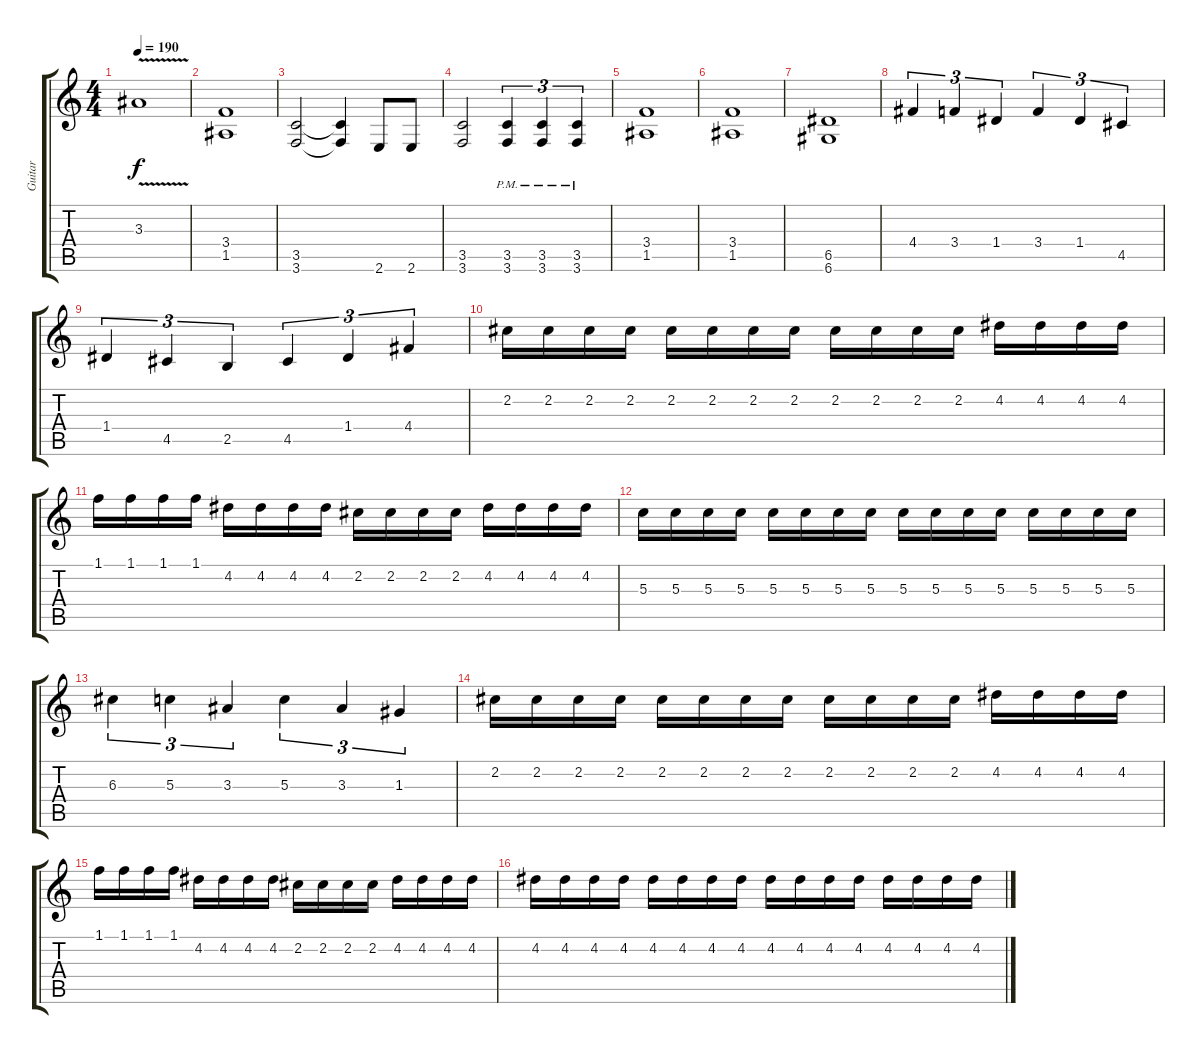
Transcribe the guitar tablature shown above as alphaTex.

\track ("Guitar " "Guitar ") {instrument distortionguitar}
\staff {score tabs}
\tuning (E4 B3 G3 D3 A2 D2) {hide}
\ts (4 4)
\tempo 190
\clef g2
\ks c
3.3{v}.1{dy f} |
(3.4 1.5).1 |
(3.5 3.6).2 (3.5{t} 3.6{t}).4 2.6.8 2.6.8 |
(3.5 3.6).2 (3.5{pm} 3.6{pm}).4{tu (3 2)} (3.5{pm} 3.6).4{tu (3 2)} (3.5{pm} 3.6).4{tu (3 2)} |
(3.4 1.5).1 |
(3.4 1.5).1 |
(6.5 6.6).1 |
4.4.4{tu (3 2)} 3.4.4{tu (3 2)} 1.4.4{tu (3 2)} 3.4.4{tu (3 2)} 1.4.4{tu (3 2)} 4.5.4{tu (3 2)} |
1.4.4{tu (3 2)} 4.5.4{tu (3 2)} 2.5.4{tu (3 2)} 4.5.4{tu (3 2)} 1.4.4{tu (3 2)} 4.4.4{tu (3 2)} |
2.2.16 2.2.16 2.2.16 2.2.16 2.2.16 2.2.16 2.2.16 2.2.16 2.2.16 2.2.16 2.2.16 2.2.16 4.2.16 4.2.16 4.2.16 4.2.16 |
1.1.16 1.1.16 1.1.16 1.1.16 4.2.16 4.2.16 4.2.16 4.2.16 2.2.16 2.2.16 2.2.16 2.2.16 4.2.16 4.2.16 4.2.16 4.2.16 |
5.3.16 5.3.16 5.3.16 5.3.16 5.3.16 5.3.16 5.3.16 5.3.16 5.3.16 5.3.16 5.3.16 5.3.16 5.3.16 5.3.16 5.3.16 5.3.16 |
6.3.4{tu (3 2)} 5.3.4{tu (3 2)} 3.3.4{tu (3 2)} 5.3.4{tu (3 2)} 3.3.4{tu (3 2)} 1.3.4{tu (3 2)} |
2.2.16 2.2.16 2.2.16 2.2.16 2.2.16 2.2.16 2.2.16 2.2.16 2.2.16 2.2.16 2.2.16 2.2.16 4.2.16 4.2.16 4.2.16 4.2.16 |
1.1.16 1.1.16 1.1.16 1.1.16 4.2.16 4.2.16 4.2.16 4.2.16 2.2.16 2.2.16 2.2.16 2.2.16 4.2.16 4.2.16 4.2.16 4.2.16 |
4.2.16 4.2.16 4.2.16 4.2.16 4.2.16 4.2.16 4.2.16 4.2.16 4.2.16 4.2.16 4.2.16 4.2.16 4.2.16 4.2.16 4.2.16 4.2.16
